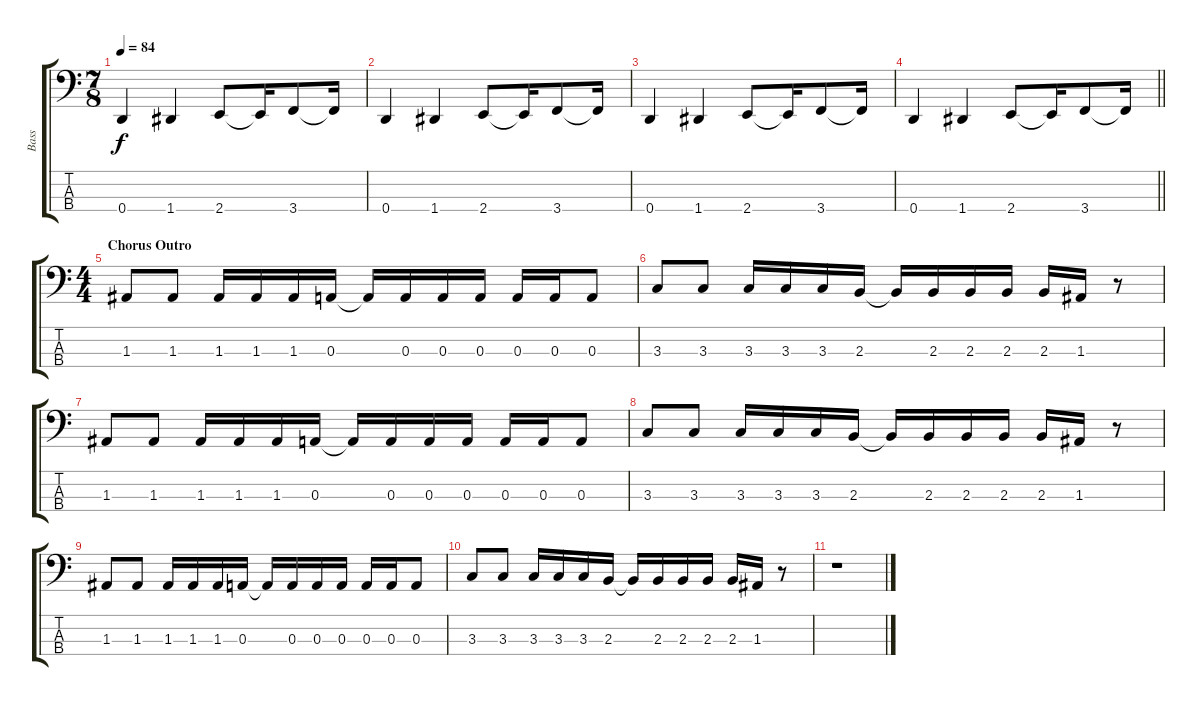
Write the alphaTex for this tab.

\track ("Bass" "Bass") {instrument electricbasspick}
\staff {score tabs}
\tuning (G2 D2 A1 D1) {hide}
\ts (7 8)
\tempo 84
\clef f4
\ks c
0.4.4{dy f} 1.4.4 2.4.8 2.4{t}.16 3.4.8 3.4{t}.16 |
0.4.4 1.4.4 2.4.8 2.4{t}.16 3.4.8 3.4{t}.16 |
0.4.4 1.4.4 2.4.8 2.4{t}.16 3.4.8 3.4{t}.16 |
\barLineRight lightlight
0.4.4 1.4.4 2.4.8 2.4{t}.16 3.4.8 3.4{t}.16 |
\ts (4 4)
\section ("" "Chorus Outro")
1.3.8 1.3.8 1.3.16 1.3.16 1.3.16 0.3.16 0.3{t}.16 0.3.16 0.3.16 0.3.16 0.3.16 0.3.16 0.3.8 |
3.3.8 3.3.8 3.3.16 3.3.16 3.3.16 2.3.16 2.3{t}.16 2.3.16 2.3.16 2.3.16 2.3.16 1.3.16 r.8 |
1.3.8 1.3.8 1.3.16 1.3.16 1.3.16 0.3.16 0.3{t}.16 0.3.16 0.3.16 0.3.16 0.3.16 0.3.16 0.3.8 |
3.3.8 3.3.8 3.3.16 3.3.16 3.3.16 2.3.16 2.3{t}.16 2.3.16 2.3.16 2.3.16 2.3.16 1.3.16 r.8 |
1.3.8 1.3.8 1.3.16 1.3.16 1.3.16 0.3.16 0.3{t}.16 0.3.16 0.3.16 0.3.16 0.3.16 0.3.16 0.3.8 |
3.3.8 3.3.8 3.3.16 3.3.16 3.3.16 2.3.16 2.3{t}.16 2.3.16 2.3.16 2.3.16 2.3.16 1.3.16 r.8 |
r.1
